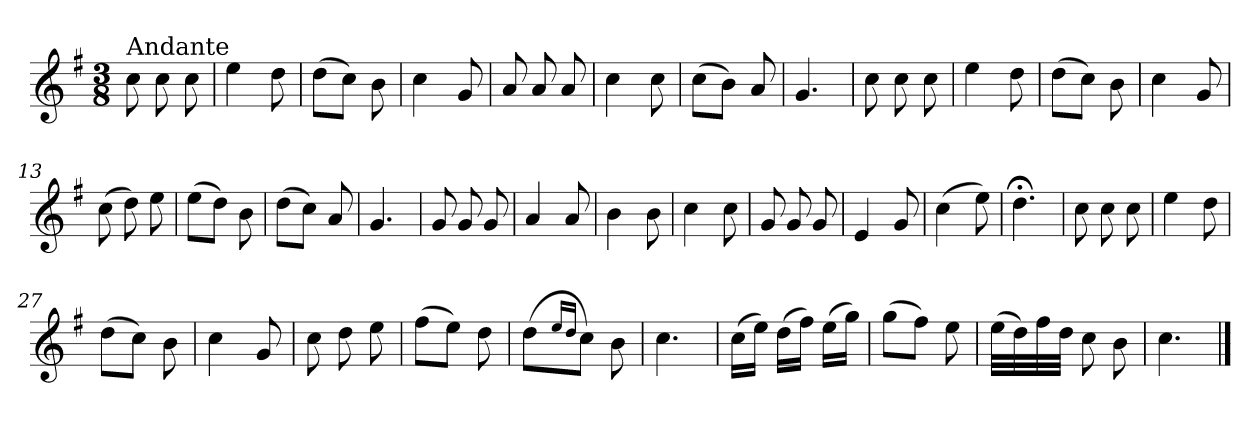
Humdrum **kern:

**kern
*part1
*staff1
*clefG2
*k[f#]
*G:
*M3/8
=1
!LO:TX:a:t=Andante
8cc\
8cc\
8cc\
=2
4ee\
8dd\
=3
(>8dd\L
8cc\J)
8b\
=4
4cc\
8g/
=5
8a/
8a/
8a/
=6
4cc\
8cc\
=7
(>8cc\L
8b\J)
8a/
=8
4.g/
=9
8cc\
8cc\
8cc\
=10
4ee\
8dd\
=11
(>8dd\L
8cc\J)
8b\
!!LO:LB:g=z
=12
4cc\
8g/
=13
(>8cc\
8dd\)
8ee\
=14
(>8ee\L
8dd\J)
8b\
=15
(>8dd\L
8cc\J)
8a/
=16
4.g/
=17
8g/
8g/
8g/
=18
4a/
8a/
=19
4b\
8b\
=20
4cc\
8cc\
=21
8g/
8g/
8g/
=22
4e/
8g/
=23
(>4cc\
8ee\)
=24
4.dd;<\
!!LO:LB:g=z
=25
8cc\
8cc\
8cc\
=26
4ee\
8dd\
=27
(>8dd\L
8cc\J)
8b\
=28
4cc\
8g/
=29
8cc\
8dd\
8ee\
=30
(>8ff#\L
8ee\J)
8dd\
=31
(>8dd\L
16qee/LL
16qdd/JJ
8cc\J)
8b\
!!LO:LB:g=z
=32
4.cc\
!!LO:LB:g=z
=33
(>16cc\LL
16ee\JJ)
(>16dd\LL
16ff#\JJ)
(>16ee\LL
16gg\JJ)
=34
(>8gg\L
8ff#\J)
8ee\
=35
(>32ee\LLL
32dd\)
32ff#\
32dd\JJJ
8cc\
8b\
=36
4.cc\
==
*-
